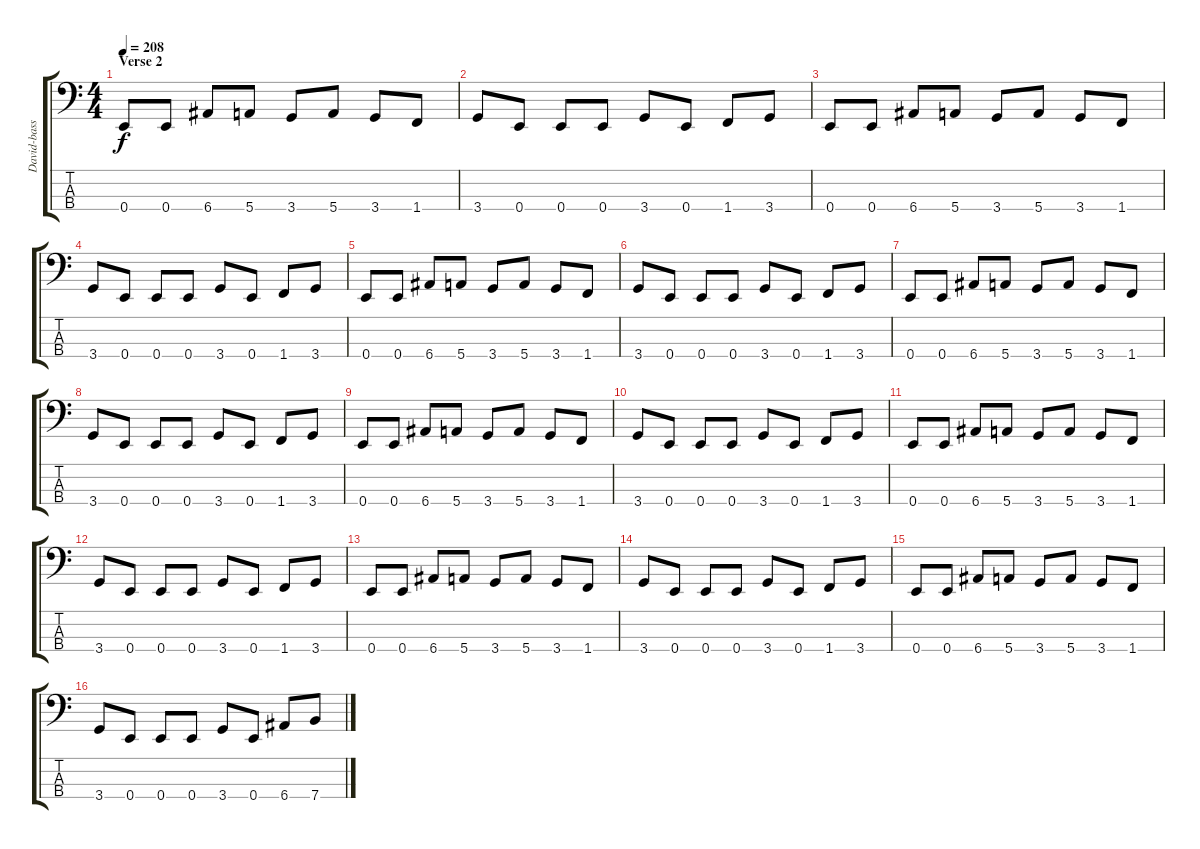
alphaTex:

\track ("David-bass" "David-bass") {instrument electricbasspick}
\staff {score tabs}
\tuning (G2 D2 A1 E1) {hide}
\ts (4 4)
\section ("" "Verse 2")
\tempo 208
\clef f4
\ks c
0.4.8{dy f} 0.4.8 6.4.8 5.4.8 3.4.8 5.4.8 3.4.8 1.4.8 |
3.4.8 0.4.8 0.4.8 0.4.8 3.4.8 0.4.8 1.4.8 3.4.8 |
0.4.8 0.4.8 6.4.8 5.4.8 3.4.8 5.4.8 3.4.8 1.4.8 |
3.4.8 0.4.8 0.4.8 0.4.8 3.4.8 0.4.8 1.4.8 3.4.8 |
0.4.8 0.4.8 6.4.8 5.4.8 3.4.8 5.4.8 3.4.8 1.4.8 |
3.4.8 0.4.8 0.4.8 0.4.8 3.4.8 0.4.8 1.4.8 3.4.8 |
0.4.8 0.4.8 6.4.8 5.4.8 3.4.8 5.4.8 3.4.8 1.4.8 |
3.4.8 0.4.8 0.4.8 0.4.8 3.4.8 0.4.8 1.4.8 3.4.8 |
0.4.8 0.4.8 6.4.8 5.4.8 3.4.8 5.4.8 3.4.8 1.4.8 |
3.4.8 0.4.8 0.4.8 0.4.8 3.4.8 0.4.8 1.4.8 3.4.8 |
0.4.8 0.4.8 6.4.8 5.4.8 3.4.8 5.4.8 3.4.8 1.4.8 |
3.4.8 0.4.8 0.4.8 0.4.8 3.4.8 0.4.8 1.4.8 3.4.8 |
0.4.8 0.4.8 6.4.8 5.4.8 3.4.8 5.4.8 3.4.8 1.4.8 |
3.4.8 0.4.8 0.4.8 0.4.8 3.4.8 0.4.8 1.4.8 3.4.8 |
0.4.8 0.4.8 6.4.8 5.4.8 3.4.8 5.4.8 3.4.8 1.4.8 |
3.4.8 0.4.8 0.4.8 0.4.8 3.4.8 0.4.8 6.4.8 7.4.8
